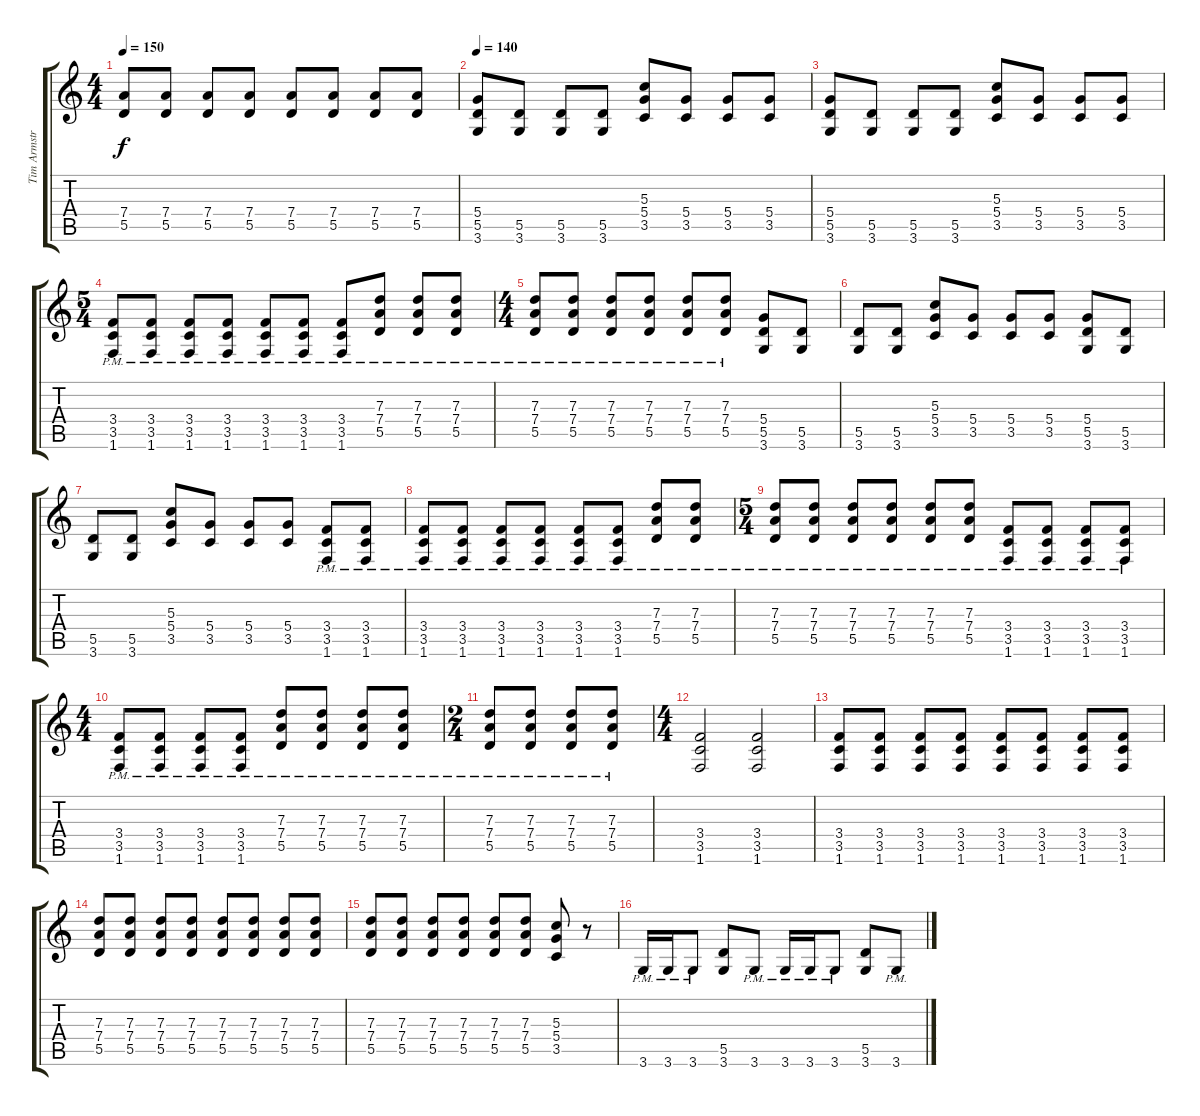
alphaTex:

\track ("Tim Armstrong" "Tim Armstr") {instrument distortionguitar}
\staff {score tabs}
\tuning (E4 B3 G3 D3 A2 E2) {hide}
\ts (4 4)
\tempo 150
\clef g2
\ks c
(7.4 5.5).8{dy f} (7.4 5.5).8 (7.4 5.5).8 (7.4 5.5).8 (7.4 5.5).8 (7.4 5.5).8 (7.4 5.5).8 (7.4 5.5).8 |
\tempo 140
(5.4 5.5 3.6).8{volume 11} (5.5 3.6).8 (5.5 3.6).8 (5.5 3.6).8 (5.3 5.4 3.5).8 (5.4 3.5).8 (5.4 3.5).8 (5.4 3.5).8 |
(5.4 5.5 3.6).8 (5.5 3.6).8 (5.5 3.6).8 (5.5 3.6).8 (5.3 5.4 3.5).8 (5.4 3.5).8 (5.4 3.5).8 (5.4 3.5).8 |
\ts (5 4)
(3.4 3.5 1.6{pm}).8 (3.4 3.5 1.6{pm}).8 (3.4 3.5 1.6{pm}).8 (3.4 3.5 1.6{pm}).8 (3.4 3.5 1.6{pm}).8 (3.4 3.5 1.6{pm}).8 (3.4 3.5 1.6{pm}).8 (7.3 7.4 5.5{pm}).8 (7.3 7.4 5.5{pm}).8 (7.3 7.4 5.5{pm}).8 |
\ts (4 4)
(7.3 7.4 5.5{pm}).8 (7.3 7.4 5.5{pm}).8 (7.3 7.4 5.5{pm}).8 (7.3 7.4 5.5{pm}).8 (7.3 7.4 5.5{pm}).8 (7.3 7.4 5.5{pm}).8 (5.4 5.5 3.6).8 (5.5 3.6).8 |
(5.5 3.6).8 (5.5 3.6).8 (5.3 5.4 3.5).8 (5.4 3.5).8 (5.4 3.5).8 (5.4 3.5).8 (5.4 5.5 3.6).8 (5.5 3.6).8 |
(5.5 3.6).8 (5.5 3.6).8 (5.3 5.4 3.5).8 (5.4 3.5).8 (5.4 3.5).8 (5.4 3.5).8 (3.4 3.5{pm} 1.6{pm}).8 (3.4 3.5 1.6{pm}).8 |
(3.4 3.5 1.6{pm}).8 (3.4 3.5 1.6{pm}).8 (3.4 3.5 1.6{pm}).8 (3.4 3.5 1.6{pm}).8 (3.4 3.5 1.6{pm}).8 (3.4 3.5 1.6{pm}).8 (7.3 7.4 5.5{pm}).8 (7.3 7.4 5.5{pm}).8 |
\ts (5 4)
(7.3 7.4 5.5{pm}).8 (7.3 7.4 5.5{pm}).8 (7.3 7.4 5.5{pm}).8 (7.3 7.4 5.5{pm}).8 (7.3 7.4 5.5{pm}).8 (7.3 7.4 5.5{pm}).8 (3.4 3.5 1.6{pm}).8 (3.4 3.5 1.6{pm}).8 (3.4 3.5 1.6{pm}).8 (3.4 3.5 1.6{pm}).8 |
\ts (4 4)
(3.4 3.5 1.6{pm}).8 (3.4 3.5 1.6{pm}).8 (3.4 3.5 1.6{pm}).8 (3.4 3.5 1.6{pm}).8 (7.3 7.4 5.5{pm}).8 (7.3 7.4 5.5{pm}).8 (7.3 7.4 5.5{pm}).8 (7.3 7.4 5.5{pm}).8 |
\ts (2 4)
(7.3 7.4 5.5{pm}).8 (7.3 7.4 5.5{pm}).8 (7.3 7.4 5.5{pm}).8 (7.3 7.4 5.5{pm}).8 |
\ts (4 4)
(3.4 3.5 1.6).2 (3.4 3.5 1.6).2 |
(3.4 3.5 1.6).8 (3.4 3.5 1.6).8 (3.4 3.5 1.6).8 (3.4 3.5 1.6).8 (3.4 3.5 1.6).8 (3.4 3.5 1.6).8 (3.4 3.5 1.6).8 (3.4 3.5 1.6).8 |
(7.3 7.4 5.5).8 (7.3 7.4 5.5).8 (7.3 7.4 5.5).8 (7.3 7.4 5.5).8 (7.3 7.4 5.5).8 (7.3 7.4 5.5).8 (7.3 7.4 5.5).8 (7.3 7.4 5.5).8 |
(7.3 7.4 5.5).8 (7.3 7.4 5.5).8 (7.3 7.4 5.5).8 (7.3 7.4 5.5).8 (7.3 7.4 5.5).8 (7.3 7.4 5.5).8 (5.3 5.4 3.5).8 r.8 |
3.6{pm}.16 3.6{pm}.16 3.6{pm}.8 (5.5 3.6).8 3.6{pm}.8 3.6{pm}.16 3.6{pm}.16 3.6{pm}.8 (5.5 3.6).8 3.6{pm}.8
